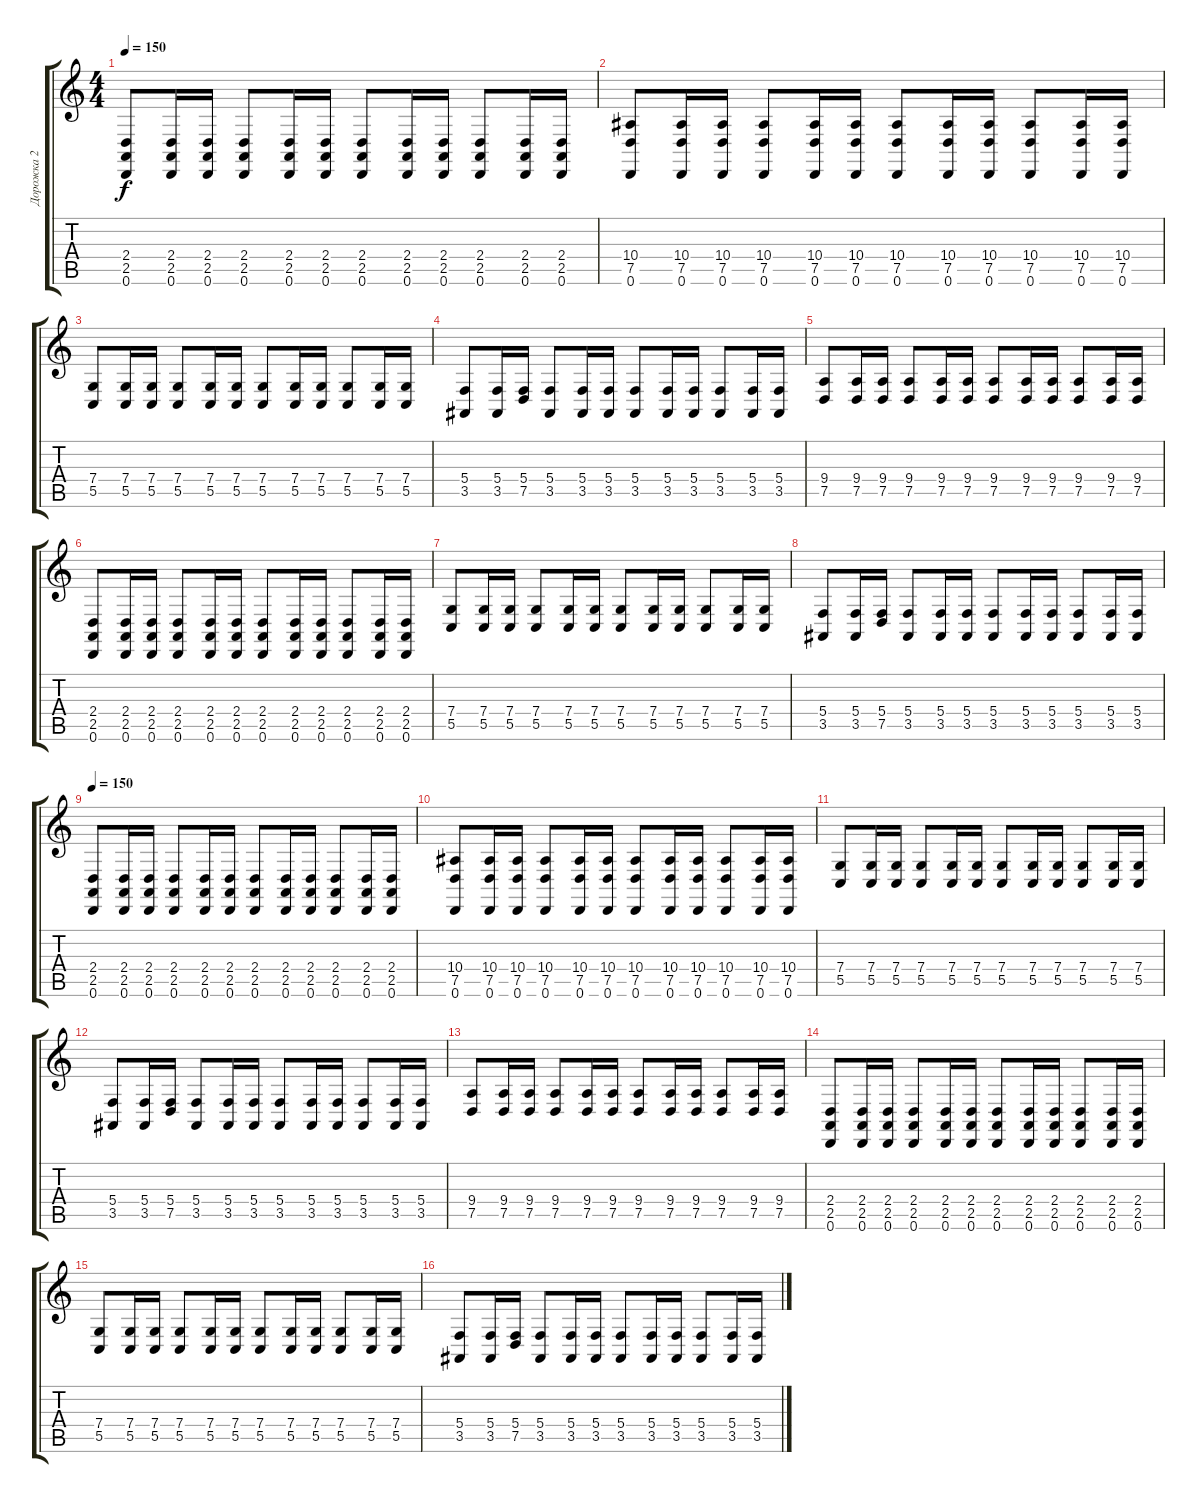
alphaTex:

\track ("Дорожка 2" "Дорожка 2") {instrument sopranosax}
\staff {score tabs}
\tuning (D4 A3 F3 C3 G2 D2) {hide}
\ts (4 4)
\tempo 150
\clef g2
\ks c
(2.4 2.5 0.6).8{dy f instrument distortionguitar} (2.4 2.5 0.6).16 (2.4 2.5 0.6).16 (2.4 2.5 0.6).8 (2.4 2.5 0.6).16 (2.4 2.5 0.6).16 (2.4 2.5 0.6).8 (2.4 2.5 0.6).16 (2.4 2.5 0.6).16 (2.4 2.5 0.6).8 (2.4 2.5 0.6).16 (2.4 2.5 0.6).16 |
(10.4 7.5 0.6).8{instrument distortionguitar} (10.4 7.5 0.6).16 (10.4 7.5 0.6).16 (10.4 7.5 0.6).8 (10.4 7.5 0.6).16 (10.4 7.5 0.6).16 (10.4 7.5 0.6).8 (10.4 7.5 0.6).16 (10.4 7.5 0.6).16 (10.4 7.5 0.6).8 (10.4 7.5 0.6).16 (10.4 7.5 0.6).16 |
(7.4 5.5).8{instrument distortionguitar} (7.4 5.5).16 (7.4 5.5).16 (7.4 5.5).8 (7.4 5.5).16 (7.4 5.5).16 (7.4 5.5).8 (7.4 5.5).16 (7.4 5.5).16 (7.4 5.5).8 (7.4 5.5).16 (7.4 5.5).16 |
(5.4 3.5).8{instrument distortionguitar} (5.4 3.5).16 (5.4 7.5).16 (5.4 3.5).8 (5.4 3.5).16 (5.4 3.5).16 (5.4 3.5).8 (5.4 3.5).16 (5.4 3.5).16 (5.4 3.5).8 (5.4 3.5).16 (5.4 3.5).16 |
(9.4 7.5).8{instrument distortionguitar} (9.4 7.5).16 (9.4 7.5).16 (9.4 7.5).8 (9.4 7.5).16 (9.4 7.5).16 (9.4 7.5).8 (9.4 7.5).16 (9.4 7.5).16 (9.4 7.5).8 (9.4 7.5).16 (9.4 7.5).16 |
(2.4 2.5 0.6).8{instrument distortionguitar} (2.4 2.5 0.6).16 (2.4 2.5 0.6).16 (2.4 2.5 0.6).8 (2.4 2.5 0.6).16 (2.4 2.5 0.6).16 (2.4 2.5 0.6).8 (2.4 2.5 0.6).16 (2.4 2.5 0.6).16 (2.4 2.5 0.6).8 (2.4 2.5 0.6).16 (2.4 2.5 0.6).16 |
(7.4 5.5).8{instrument distortionguitar} (7.4 5.5).16 (7.4 5.5).16 (7.4 5.5).8 (7.4 5.5).16 (7.4 5.5).16 (7.4 5.5).8 (7.4 5.5).16 (7.4 5.5).16 (7.4 5.5).8 (7.4 5.5).16 (7.4 5.5).16 |
(5.4 3.5).8{instrument distortionguitar} (5.4 3.5).16 (5.4 7.5).16 (5.4 3.5).8 (5.4 3.5).16 (5.4 3.5).16 (5.4 3.5).8 (5.4 3.5).16 (5.4 3.5).16 (5.4 3.5).8 (5.4 3.5).16 (5.4 3.5).16 |
\tempo 150
(2.4 2.5 0.6).8{instrument distortionguitar} (2.4 2.5 0.6).16 (2.4 2.5 0.6).16 (2.4 2.5 0.6).8 (2.4 2.5 0.6).16 (2.4 2.5 0.6).16 (2.4 2.5 0.6).8 (2.4 2.5 0.6).16 (2.4 2.5 0.6).16 (2.4 2.5 0.6).8 (2.4 2.5 0.6).16 (2.4 2.5 0.6).16 |
(10.4 7.5 0.6).8{instrument distortionguitar} (10.4 7.5 0.6).16 (10.4 7.5 0.6).16 (10.4 7.5 0.6).8 (10.4 7.5 0.6).16 (10.4 7.5 0.6).16 (10.4 7.5 0.6).8 (10.4 7.5 0.6).16 (10.4 7.5 0.6).16 (10.4 7.5 0.6).8 (10.4 7.5 0.6).16 (10.4 7.5 0.6).16 |
(7.4 5.5).8{instrument distortionguitar} (7.4 5.5).16 (7.4 5.5).16 (7.4 5.5).8 (7.4 5.5).16 (7.4 5.5).16 (7.4 5.5).8 (7.4 5.5).16 (7.4 5.5).16 (7.4 5.5).8 (7.4 5.5).16 (7.4 5.5).16 |
(5.4 3.5).8{instrument distortionguitar} (5.4 3.5).16 (5.4 7.5).16 (5.4 3.5).8 (5.4 3.5).16 (5.4 3.5).16 (5.4 3.5).8 (5.4 3.5).16 (5.4 3.5).16 (5.4 3.5).8 (5.4 3.5).16 (5.4 3.5).16 |
(9.4 7.5).8{instrument distortionguitar} (9.4 7.5).16 (9.4 7.5).16 (9.4 7.5).8 (9.4 7.5).16 (9.4 7.5).16 (9.4 7.5).8 (9.4 7.5).16 (9.4 7.5).16 (9.4 7.5).8 (9.4 7.5).16 (9.4 7.5).16 |
(2.4 2.5 0.6).8{instrument distortionguitar} (2.4 2.5 0.6).16 (2.4 2.5 0.6).16 (2.4 2.5 0.6).8 (2.4 2.5 0.6).16 (2.4 2.5 0.6).16 (2.4 2.5 0.6).8 (2.4 2.5 0.6).16 (2.4 2.5 0.6).16 (2.4 2.5 0.6).8 (2.4 2.5 0.6).16 (2.4 2.5 0.6).16 |
(7.4 5.5).8{instrument distortionguitar} (7.4 5.5).16 (7.4 5.5).16 (7.4 5.5).8 (7.4 5.5).16 (7.4 5.5).16 (7.4 5.5).8 (7.4 5.5).16 (7.4 5.5).16 (7.4 5.5).8 (7.4 5.5).16 (7.4 5.5).16 |
(5.4 3.5).8{instrument distortionguitar} (5.4 3.5).16 (5.4 7.5).16 (5.4 3.5).8 (5.4 3.5).16 (5.4 3.5).16 (5.4 3.5).8 (5.4 3.5).16 (5.4 3.5).16 (5.4 3.5).8 (5.4 3.5).16 (5.4 3.5).16
